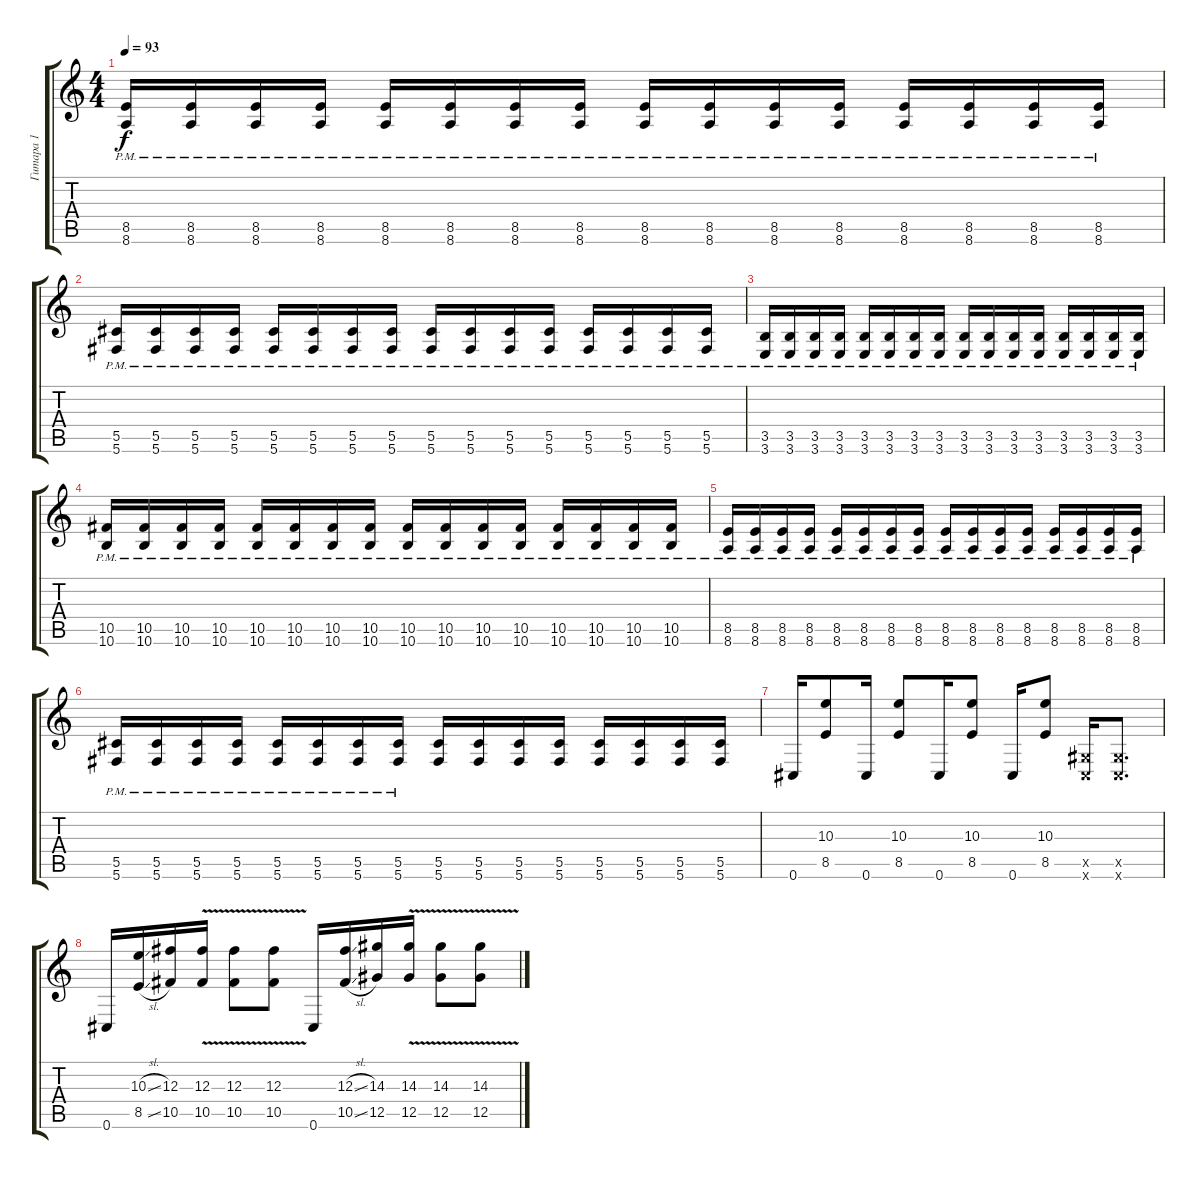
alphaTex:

\track ("Гитара 1" "Гитара 1") {instrument distortionguitar}
\staff {score tabs}
\tuning (Eb4 Bb3 Gb3 Db3 Ab2 Db2) {hide}
\ts (4 4)
\tempo 93
\clef g2
\ks c
(8.5{pm} 8.6{pm}).16{dy f volume 15 instrument distortionguitar} (8.5{pm} 8.6{pm}).16 (8.5{pm} 8.6{pm}).16 (8.5{pm} 8.6{pm}).16 (8.5{pm} 8.6{pm}).16 (8.5{pm} 8.6{pm}).16 (8.5{pm} 8.6{pm}).16 (8.5{pm} 8.6{pm}).16 (8.5{pm} 8.6{pm}).16 (8.5{pm} 8.6{pm}).16 (8.5{pm} 8.6{pm}).16 (8.5{pm} 8.6{pm}).16 (8.5{pm} 8.6{pm}).16 (8.5{pm} 8.6{pm}).16 (8.5{pm} 8.6{pm}).16 (8.5{pm} 8.6{pm}).16 |
(5.5{pm} 5.6{pm}).16 (5.5{pm} 5.6{pm}).16 (5.5{pm} 5.6{pm}).16 (5.5{pm} 5.6{pm}).16 (5.5{pm} 5.6{pm}).16 (5.5{pm} 5.6{pm}).16 (5.5{pm} 5.6{pm}).16 (5.5{pm} 5.6{pm}).16 (5.5{pm} 5.6{pm}).16 (5.5{pm} 5.6{pm}).16 (5.5{pm} 5.6{pm}).16 (5.5{pm} 5.6{pm}).16 (5.5{pm} 5.6{pm}).16 (5.5{pm} 5.6{pm}).16 (5.5{pm} 5.6{pm}).16 (5.5{pm} 5.6{pm}).16 |
(3.5{pm} 3.6{pm}).16 (3.5{pm} 3.6{pm}).16 (3.5{pm} 3.6{pm}).16 (3.5{pm} 3.6{pm}).16 (3.5{pm} 3.6{pm}).16 (3.5{pm} 3.6{pm}).16 (3.5{pm} 3.6{pm}).16 (3.5{pm} 3.6{pm}).16 (3.5{pm} 3.6{pm}).16 (3.5{pm} 3.6{pm}).16 (3.5{pm} 3.6{pm}).16 (3.5{pm} 3.6{pm}).16 (3.5{pm} 3.6{pm}).16 (3.5{pm} 3.6{pm}).16 (3.5{pm} 3.6{pm}).16 (3.5{pm} 3.6{pm}).16 |
(10.5{pm} 10.6{pm}).16 (10.5{pm} 10.6{pm}).16 (10.5{pm} 10.6{pm}).16 (10.5{pm} 10.6{pm}).16 (10.5{pm} 10.6{pm}).16 (10.5{pm} 10.6{pm}).16 (10.5{pm} 10.6{pm}).16 (10.5{pm} 10.6{pm}).16 (10.5{pm} 10.6{pm}).16 (10.5{pm} 10.6{pm}).16 (10.5{pm} 10.6{pm}).16 (10.5{pm} 10.6{pm}).16 (10.5{pm} 10.6{pm}).16 (10.5{pm} 10.6{pm}).16 (10.5{pm} 10.6{pm}).16 (10.5{pm} 10.6{pm}).16 |
(8.5{pm} 8.6{pm}).16{volume 15 instrument distortionguitar} (8.5{pm} 8.6{pm}).16 (8.5{pm} 8.6{pm}).16 (8.5{pm} 8.6{pm}).16 (8.5{pm} 8.6{pm}).16 (8.5{pm} 8.6{pm}).16 (8.5{pm} 8.6{pm}).16 (8.5{pm} 8.6{pm}).16 (8.5{pm} 8.6{pm}).16 (8.5{pm} 8.6{pm}).16 (8.5{pm} 8.6{pm}).16 (8.5{pm} 8.6{pm}).16 (8.5{pm} 8.6{pm}).16 (8.5{pm} 8.6{pm}).16 (8.5{pm} 8.6{pm}).16 (8.5{pm} 8.6{pm}).16 |
(5.5{pm} 5.6{pm}).16 (5.5{pm} 5.6{pm}).16 (5.5{pm} 5.6{pm}).16 (5.5{pm} 5.6{pm}).16 (5.5{pm} 5.6{pm}).16 (5.5{pm} 5.6{pm}).16 (5.5{pm} 5.6{pm}).16 (5.5{pm} 5.6{pm}).16 (5.5 5.6).16 (5.5 5.6).16 (5.5 5.6).16 (5.5 5.6).16 (5.5 5.6).16 (5.5 5.6).16 (5.5 5.6).16 (5.5 5.6).16 |
0.6.16 (10.3 8.5).8 0.6.16 (10.3 8.5).8 0.6.16 (10.3 8.5).8 0.6.16 (10.3 8.5).8 (0.5{x} 0.6{x}).16 (0.5{x} 0.6{x}).8{d} |
0.6.16 (10.3{sl} 8.5{sl}).16 (12.3 10.5).16 (12.3 10.5{v}).16 (12.3 10.5{v}).8 (12.3 10.5{v}).8 0.6.16 (12.3{sl} 10.5{sl}).16 (14.3 12.5).16 (14.3 12.5{v}).16 (14.3 12.5{v}).8 (14.3{v} 12.5{v}).8
